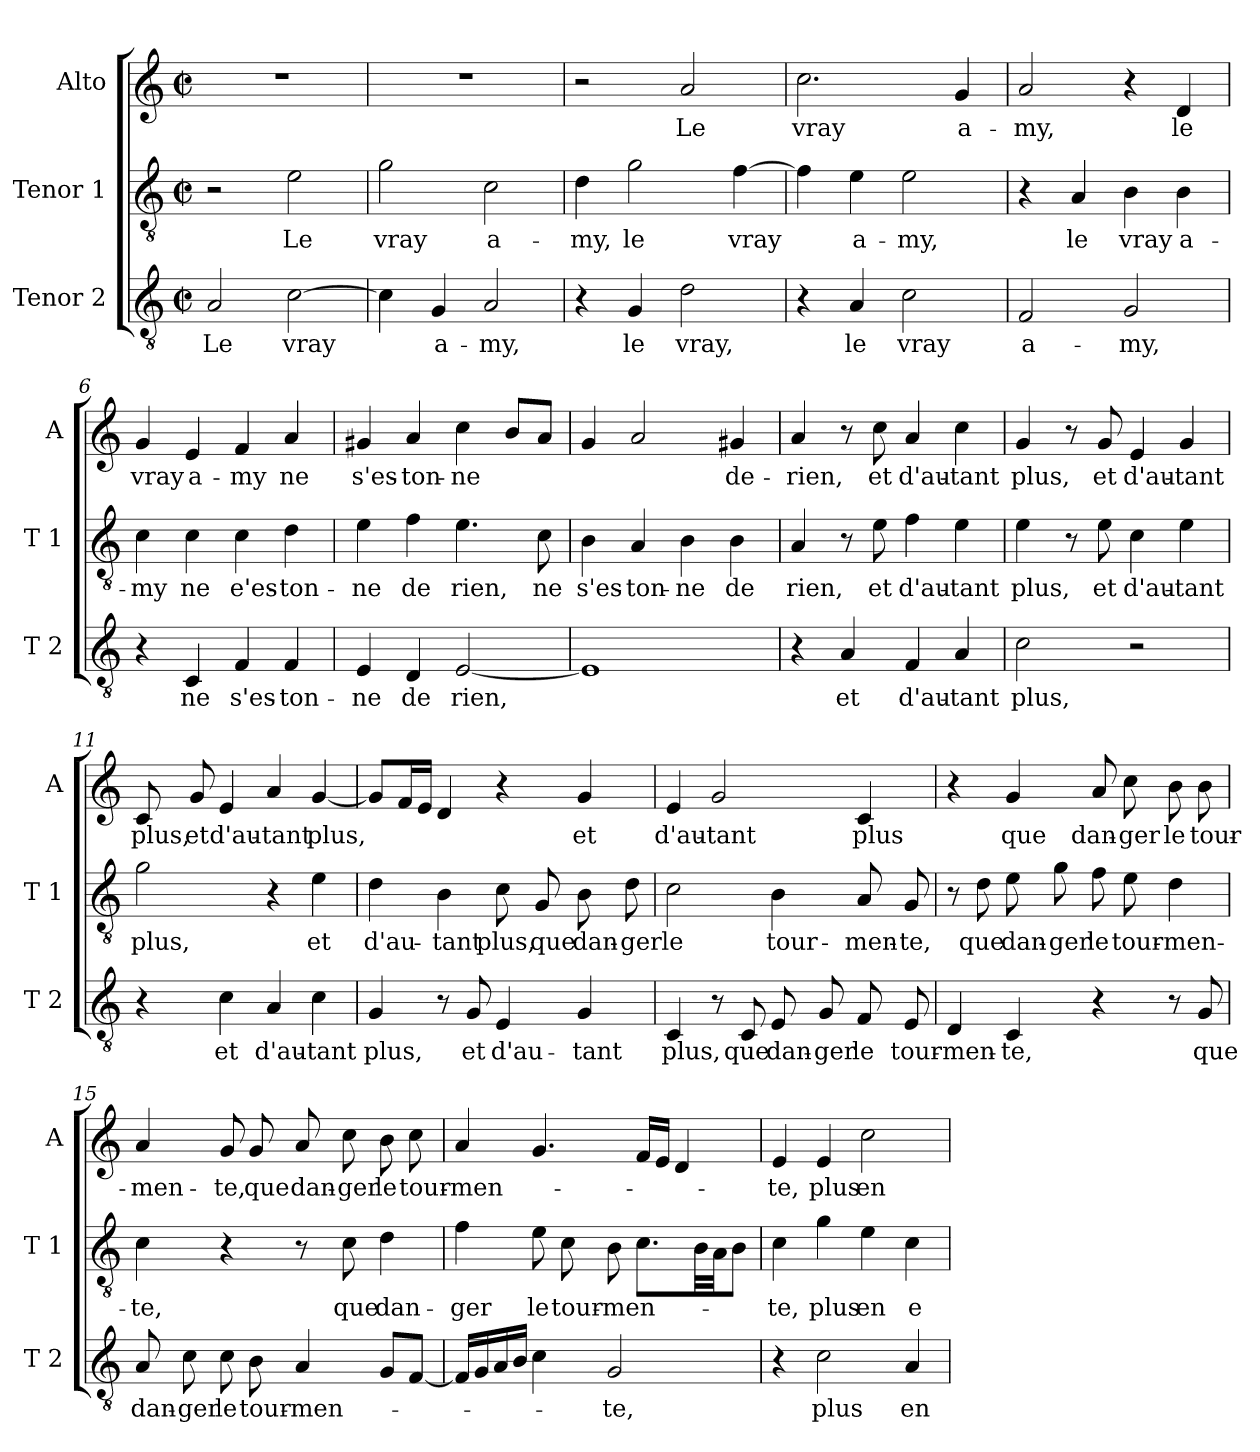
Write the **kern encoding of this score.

**kern	**text	**kern	**text	**kern	**text
*part3	*part3	*part2	*part2	*part1	*part1
*staff3	*staff3	*staff2	*staff2	*staff1	*staff1
*I"Tenor 2	*	*I"Tenor 1	*	*I"Alto	*
*I'T 2	*	*I'T 1	*	*I'A	*
*clefGv2	*	*clefGv2	*	*clefG2	*
*k[]	*	*k[]	*	*k[]	*
*C:	*	*C:	*	*C:	*
*M2/2	*	*M2/2	*	*M2/2	*
*met(c|)	*	*met(c|)	*	*met(c|)	*
=1	=1	=1	=1	=1	=1
!	!LO:LY:b	!	!	!	!
2A/	Le	2r	.	1r	.
!	!LO:LY:b	!	!LO:LY:b	!	!
[2c\	vray	2e\	Le	.	.
=2	=2	=2	=2	=2	=2
!	!	!	!LO:LY:b	!	!
4c\]	.	2g\	vray	1r	.
!	!LO:LY:b	!	!	!	!
4G/	a-	.	.	.	.
!	!LO:LY:b	!	!LO:LY:b	!	!
2A/	-my,	2c\	a-	.	.
=3	=3	=3	=3	=3	=3
!	!	!	!LO:LY:b	!	!
4r	.	4d\	-my,	2r	.
!	!LO:LY:b	!	!LO:LY:b	!	!
4G/	le	2g\	le	.	.
!	!LO:LY:b	!	!	!	!LO:LY:b
2d\	vray,	.	.	2a/	Le
!	!	!	!LO:LY:b	!	!
.	.	[4f\	vray	.	.
=4	=4	=4	=4	=4	=4
!	!	!	!	!	!LO:LY:b
4r	.	4f\]	.	2.cc\	vray
!	!LO:LY:b	!	!LO:LY:b	!	!
4A/	le	4e\	a-	.	.
!	!LO:LY:b	!	!LO:LY:b	!	!
2c\	vray	2e\	-my,	.	.
!	!	!	!	!	!LO:LY:b
.	.	.	.	4g/	a-
!!LO:LB:g=z
=5	=5	=5	=5	=5	=5
!	!LO:LY:b	!	!	!	!LO:LY:b
2F/	a-	4r	.	2a/	-my,
!	!	!	!LO:LY:b	!	!
.	.	4A/	le	.	.
!	!LO:LY:b	!	!LO:LY:b	!	!
2G/	-my,	4B\	vray	4r	.
!	!	!	!LO:LY:b	!	!LO:LY:b
.	.	4B\	a-	4d/	le
=6	=6	=6	=6	=6	=6
!	!	!	!LO:LY:b	!	!LO:LY:b
4r	.	4c\	-my	4g/	vray
!	!LO:LY:b	!	!LO:LY:b	!	!LO:LY:b
4C/	ne	4c\	ne	4e/	a-
!	!LO:LY:b	!	!LO:LY:b	!	!LO:LY:b
4F/	s'es-	4c\	e'es-	4f/	-my
!	!LO:LY:b	!	!LO:LY:b	!	!LO:LY:b
4F/	-ton-	4d\	-ton-	4a/	ne
=7	=7	=7	=7	=7	=7
!	!LO:LY:b	!	!LO:LY:b	!	!LO:LY:b
4E/	-ne	4e\	-ne	4g#X/	s'es-
!	!LO:LY:b	!	!LO:LY:b	!	!LO:LY:b
4D/	de	4f\	de	4a/	-ton-
!	!LO:LY:b	!	!LO:LY:b	!	!LO:LY:b
[2E/	rien,	4.e\	rien,	4cc\	-ne
.	.	.	.	8b/L	.
!	!	!	!LO:LY:b	!	!
.	.	8c\	ne	8a/J	.
=8	=8	=8	=8	=8	=8
!	!	!	!LO:LY:b	!	!
1E]	.	4B\	s'es-	4g/	.
!	!	!	!LO:LY:b	!	!
.	.	4A/	-ton-	2a/	.
!	!	!	!LO:LY:b	!	!
.	.	4B\	-ne	.	.
!	!	!	!LO:LY:b	!	!LO:LY:b
.	.	4B\	de	4g#X/	de-
!!LO:LB:g=z
=9	=9	=9	=9	=9	=9
!	!	!	!LO:LY:b	!	!LO:LY:b
4r	.	4A/	rien,	4a/	-rien,
!	!LO:LY:b	!	!	!	!
4A/	et	8r	.	8r	.
!	!	!	!LO:LY:b	!	!LO:LY:b
.	.	8e\	et	8cc\	et
!	!LO:LY:b	!	!LO:LY:b	!	!LO:LY:b
4F/	d'au-	4f\	d'au-	4a/	d'au-
!	!LO:LY:b	!	!LO:LY:b	!	!LO:LY:b
4A/	-tant	4e\	-tant	4cc\	-tant
=10	=10	=10	=10	=10	=10
!	!LO:LY:b	!	!LO:LY:b	!	!LO:LY:b
2c\	plus,	4e\	plus,	4g/	plus,
.	.	8r	.	8r	.
!	!	!	!LO:LY:b	!	!LO:LY:b
.	.	8e\	et	8g/	et
!	!	!	!LO:LY:b	!	!LO:LY:b
2r	.	4c\	d'au-	4e/	d'au-
!	!	!	!LO:LY:b	!	!LO:LY:b
.	.	4e\	-tant	4g/	-tant
=11	=11	=11	=11	=11	=11
!	!	!	!LO:LY:b	!	!LO:LY:b
4r	.	2g\	plus,	8c/	plus,
!	!	!	!	!	!LO:LY:b
.	.	.	.	8g/	et
!	!LO:LY:b	!	!	!	!LO:LY:b
4c\	et	.	.	4e/	d'au-
!	!LO:LY:b	!	!	!	!LO:LY:b
4A/	d'au-	4r	.	4a/	-tant
!	!LO:LY:b	!	!LO:LY:b	!	!LO:LY:b
4c\	-tant	4e\	et	[4g/	plus,
=12	=12	=12	=12	=12	=12
!	!LO:LY:b	!	!LO:LY:b	!	!
4G/	plus,	4d\	d'au-	8g/L]	.
.	.	.	.	16f/L	.
.	.	.	.	16e/JJ	.
!	!	!	!LO:LY:b	!	!
8r	.	4B\	-tant	4d/	.
!	!LO:LY:b	!	!	!	!
8G/	et	.	.	.	.
!	!LO:LY:b	!	!LO:LY:b	!	!
4E/	d'au-	8c\	plus,	4r	.
!	!	!	!LO:LY:b	!	!
.	.	8G/	que	.	.
!	!LO:LY:b	!	!LO:LY:b	!	!LO:LY:b
4G/	-tant	8B\	dan-	4g/	et
!	!	!	!LO:LY:b	!	!
.	.	8d\	-ger	.	.
!!LO:PB:g=z
=13	=13	=13	=13	=13	=13
!	!LO:LY:b	!	!LO:LY:b	!	!LO:LY:b
4C/	plus,	2c\	le	4e/	d'au-
!	!	!	!	!	!LO:LY:b
8r	.	.	.	2g/	-tant
!	!LO:LY:b	!	!	!	!
8C/	que	.	.	.	.
!	!LO:LY:b	!	!LO:LY:b	!	!
8E/	dan-	4B\	tour-	.	.
!	!LO:LY:b	!	!	!	!
8G/	-ger	.	.	.	.
!	!LO:LY:b	!	!LO:LY:b	!	!LO:LY:b
8F/	le	8A/	-men-	4c/	plus
!	!LO:LY:b	!	!LO:LY:b	!	!
8E/	tour-	8G/	-te,	.	.
=14	=14	=14	=14	=14	=14
!	!LO:LY:b	!	!	!	!
4D/	-men-	8r	.	4r	.
!	!	!	!LO:LY:b	!	!
.	.	8d\	que	.	.
!	!LO:LY:b	!	!LO:LY:b	!	!LO:LY:b
4C/	-te,	8e\	dan-	4g/	que
!	!	!	!LO:LY:b	!	!
.	.	8g\	-ger	.	.
!	!	!	!LO:LY:b	!	!LO:LY:b
4r	.	8f\	le	8a/	dan-
!	!	!	!LO:LY:b	!	!LO:LY:b
.	.	8e\	tour-	8cc\	-ger
!	!	!	!LO:LY:b	!	!LO:LY:b
8r	.	4d\	-men-	8b\	le
!	!LO:LY:b	!	!	!	!LO:LY:b
8G/	que	.	.	8b\	tour-
=15	=15	=15	=15	=15	=15
!	!LO:LY:b	!	!LO:LY:b	!	!LO:LY:b
8A/	dan-	4c\	-te,	4a/	-men-
!	!LO:LY:b	!	!	!	!
8c\	-ger	.	.	.	.
!	!LO:LY:b	!	!	!	!LO:LY:b
8c\	le	4r	.	8g/	-te,
!	!LO:LY:b	!	!	!	!LO:LY:b
8B\	tour-	.	.	8g/	que
!	!LO:LY:b	!	!	!	!LO:LY:b
4A/	-men-	8r	.	8a/	dan-
!	!	!	!LO:LY:b	!	!LO:LY:b
.	.	8c\	que	8cc\	-ger
!	!	!	!LO:LY:b	!	!LO:LY:b
8G/L	.	4d\	dan-	8b\	le
!	!	!	!	!	!LO:LY:b
[8F/J	.	.	.	8cc\	tour-
!!LO:LB:g=z
=16	=16	=16	=16	=16	=16
!	!	!	!LO:LY:b	!	!LO:LY:b
16F/LL]	.	4f\	-ger	4a/	-men-
16G/	.	.	.	.	.
16A/	.	.	.	.	.
16B/JJ	.	.	.	.	.
!	!	!	!LO:LY:b	!	!
4c\	.	8e\	le	4.g/	.
!	!	!	!LO:LY:b	!	!
.	.	8c\	tour-	.	.
!	!LO:LY:b	!	!LO:LY:b	!	!
2G/	-te,	8B\	-men-	.	.
.	.	8.c\L	.	16f/LL	.
.	.	.	.	16e/JJ	.
.	.	.	.	4d/	.
.	.	32B\LL	.	.	.
.	.	32A\JJ	.	.	.
.	.	8B\J	.	.	.
=17	=17	=17	=17	=17	=17
!	!	!	!LO:LY:b	!	!LO:LY:b
4r	.	4c\	-te,	4e/	-te,
!	!LO:LY:b	!	!LO:LY:b	!	!LO:LY:b
2c\	plus	4g\	plus	4e/	plus
!	!	!	!LO:LY:b	!	!LO:LY:b
.	.	4e\	en	2cc\	en
!	!LO:LY:b	!	!LO:LY:b	!	!
4A/	en	4c\	e-	.	.
=	=	=	=	=	=
*-	*-	*-	*-	*-	*-
